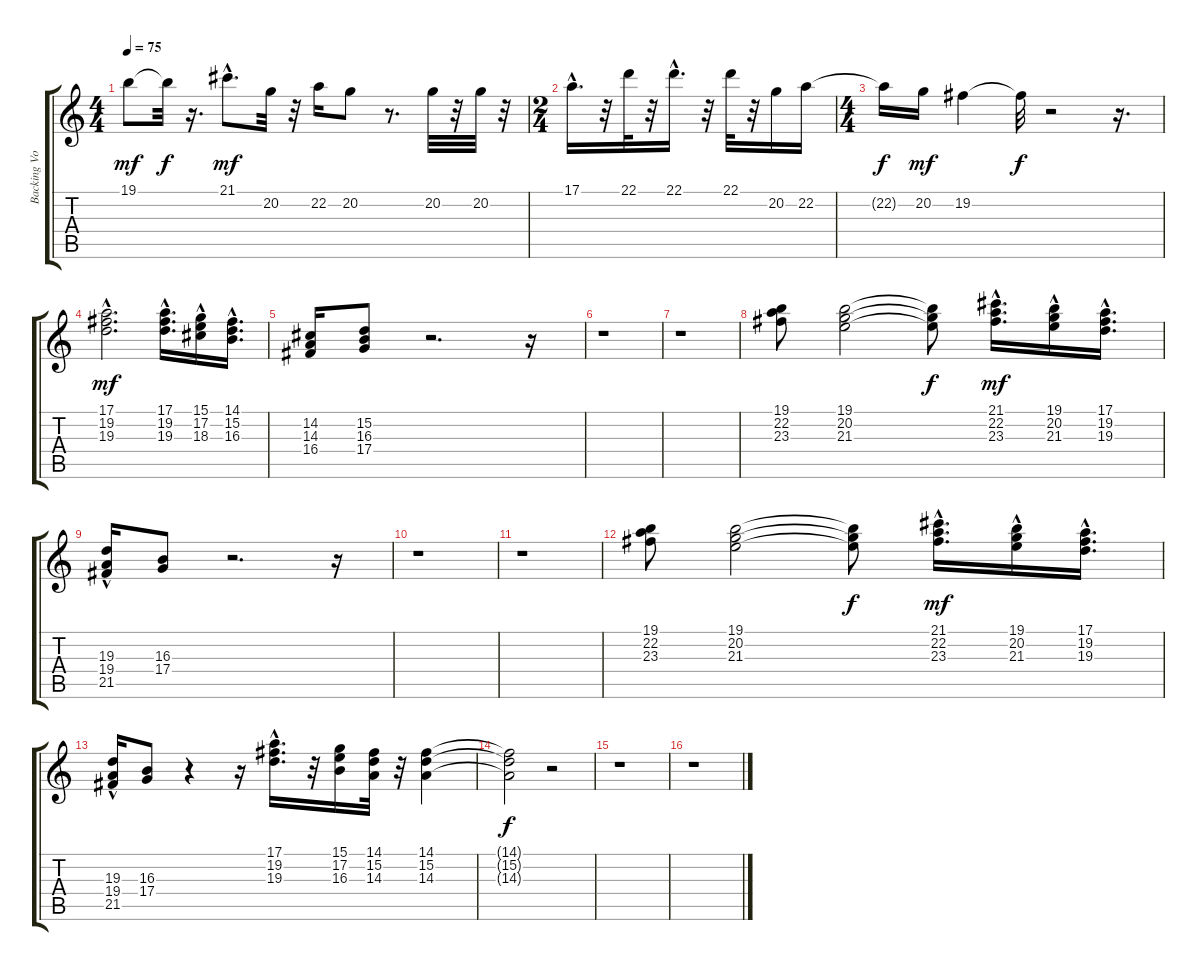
\track ("Backing Vocals" "Backing Vo") {instrument synthvoice}
\staff {score tabs}
\tuning (E4 B3 G3 D3 A2 E2) {hide}
\ts (4 4)
\tempo 75
\clef g2
\ks c
19.1.8{dy mf} 19.1{t}.32{dy f} r.16{d} 21.1{hac}.8{d dy mf} 20.2.32 r.32 22.2.16 20.2.8 r.8{d} 20.2.32 r.32 20.2.32 r.32 |
\ts (2 4)
17.1{hac}.16{d} r.32 22.1.32 r.32 22.1{hac}.16{d} r.32 22.1.32 r.32 20.2.16 22.2.16 |
\ts (4 4)
22.2{t}.16{dy f} 20.2.16{dy mf} 19.2.4 19.2{t}.32{dy f} r.2 r.16{d} |
(17.1{hac} 19.2{hac} 19.3{hac}).2{d dy mf} (17.1{hac} 19.2{hac} 19.3{hac}).16{d} (15.1{hac} 17.2{hac} 18.3{hac}).16 (14.1{hac} 15.2{hac} 16.3{hac}).16{d} |
(14.2 14.3 16.4).16 (15.2 16.3 17.4).8 r.2{d} r.16 |
r.1 |
r.1 |
(19.1 22.2 23.3).8 (19.1 20.2 21.3).2 (19.1{t} 20.2{t} 21.3{t}).8{dy f} (21.1{hac} 22.2{hac} 23.3{hac}).16{d dy mf} (19.1{hac} 20.2{hac} 21.3{hac}).16 (17.1{hac} 19.2{hac} 19.3{hac}).16{d} |
(19.3{hac} 19.4 21.5).16 (16.3 17.4).8 r.2{d} r.16 |
r.1 |
r.1 |
(19.1 22.2 23.3).8 (19.1 20.2 21.3).2 (19.1{t} 20.2{t} 21.3{t}).8{dy f} (21.1{hac} 22.2{hac} 23.3{hac}).16{d dy mf} (19.1{hac} 20.2{hac} 21.3{hac}).16 (17.1{hac} 19.2{hac} 19.3{hac}).16{d} |
(19.3{hac} 19.4 21.5).16 (16.3 17.4).8 r.4 r.16 (17.1{hac} 19.2{hac} 19.3{hac}).16{d} r.32 (15.1 17.2 16.3).16 (14.1 15.2 14.3).32 r.32 (14.1 15.2 14.3).4 |
(14.1{t} 15.2{t} 14.3{t}).2{dy f} r.2 |
r.1 |
r.1
